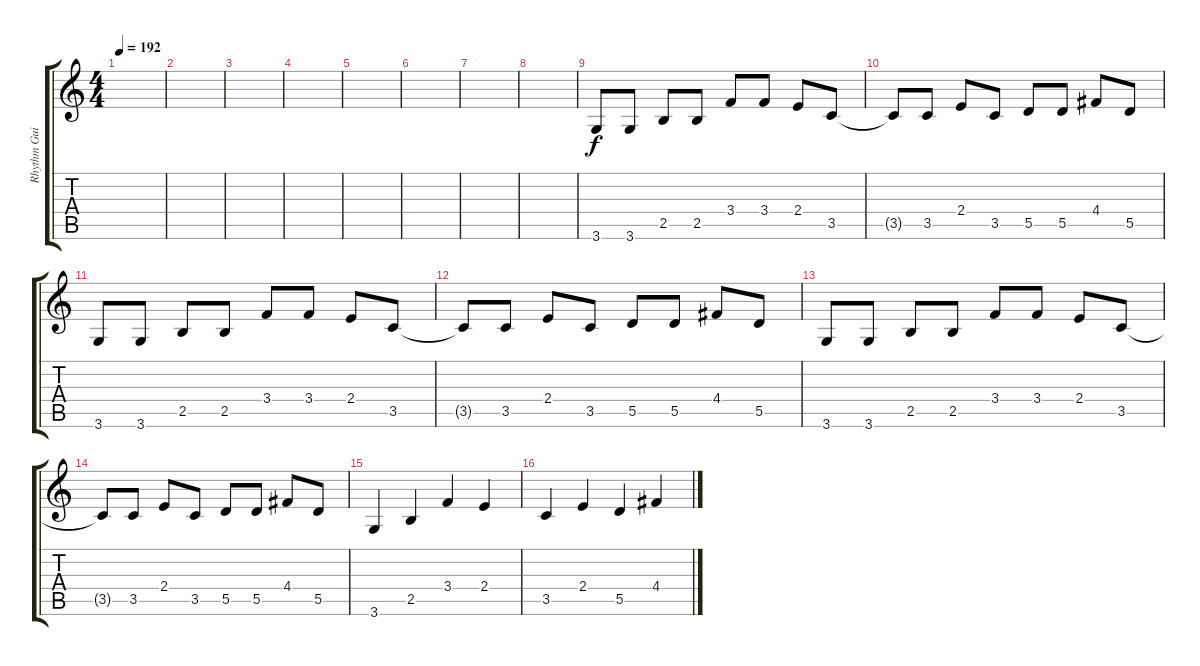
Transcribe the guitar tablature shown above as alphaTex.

\track ("Rhythm Guitar" "Rhythm Gui") {instrument electricguitarclean}
\staff {score tabs}
\tuning (E4 B3 G3 D3 A2 E2) {hide}
\ts (4 4)
\tempo 192
\clef g2
\ks c
|
|
|
|
|
|
|
|
3.6.8 3.6.8 2.5.8 2.5.8 3.4.8 3.4.8 2.4.8 3.5.8 |
3.5{t}.8 3.5.8 2.4.8 3.5.8 5.5.8 5.5.8 4.4.8 5.5.8 |
3.6.8 3.6.8 2.5.8 2.5.8 3.4.8 3.4.8 2.4.8 3.5.8 |
3.5{t}.8 3.5.8 2.4.8 3.5.8 5.5.8 5.5.8 4.4.8 5.5.8 |
3.6.8 3.6.8 2.5.8 2.5.8 3.4.8 3.4.8 2.4.8 3.5.8 |
3.5{t}.8 3.5.8 2.4.8 3.5.8 5.5.8 5.5.8 4.4.8 5.5.8 |
3.6.4 2.5.4 3.4.4 2.4.4 |
3.5.4 2.4.4 5.5.4 4.4.4
